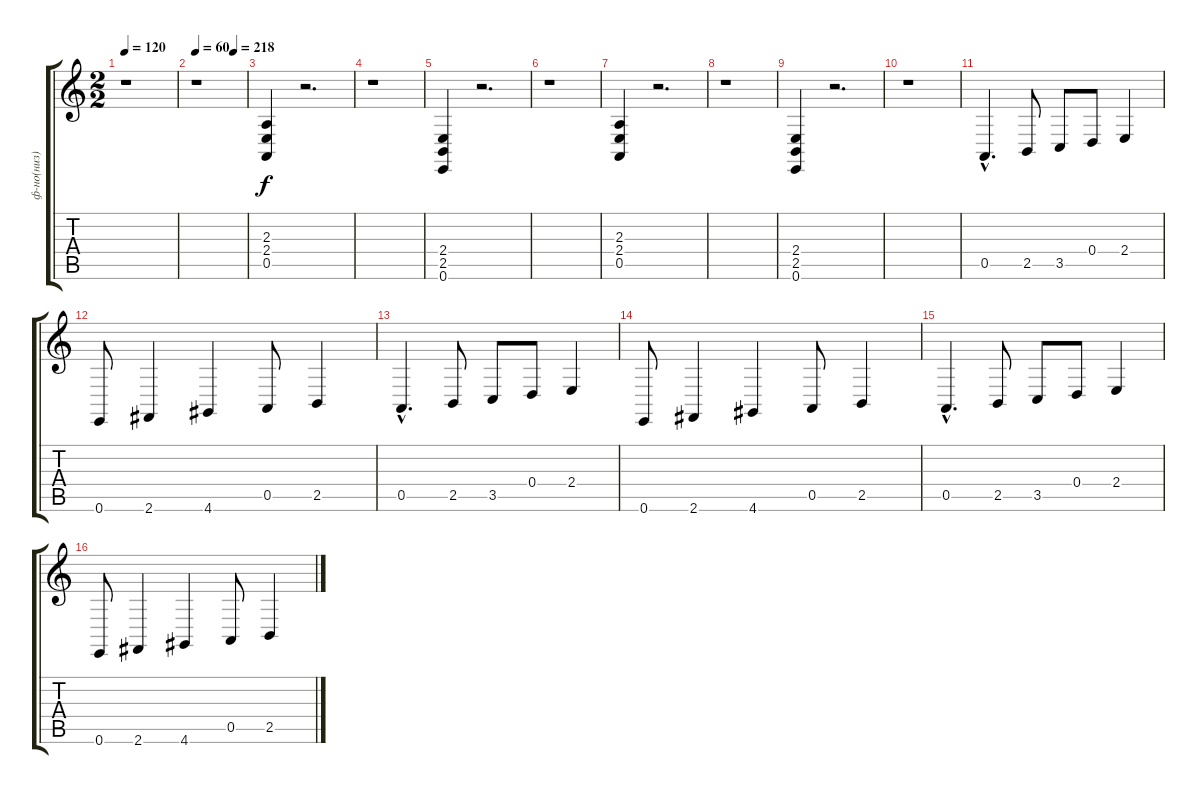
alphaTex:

\track ("ф-но(низ)" "ф-но(низ)") {instrument acousticgrandpiano}
\staff {score tabs}
\tuning (E4 B3 G3 D3 A2 E2) {hide}
\ts (2 2)
\tempo 120
\clef g2
\ks c
r.1{dy f} |
\tempo 60
\tempo (218 0.75)
r.1 |
(2.3 2.4 0.5).4 r.2{d} |
r.1 |
(2.4 2.5 0.6).4 r.2{d} |
r.1 |
(2.3 2.4 0.5).4 r.2{d} |
r.1 |
(2.4 2.5 0.6).4 r.2{d} |
r.1 |
0.5{hac}.4{d} 2.5.8 3.5.8 0.4.8 2.4.4 |
0.6.8 2.6.4 4.6.4 0.5.8 2.5.4 |
0.5{hac}.4{d} 2.5.8 3.5.8 0.4.8 2.4.4 |
0.6.8 2.6.4 4.6.4 0.5.8 2.5.4 |
0.5{hac}.4{d} 2.5.8 3.5.8 0.4.8 2.4.4 |
0.6.8 2.6.4 4.6.4 0.5.8 2.5.4
